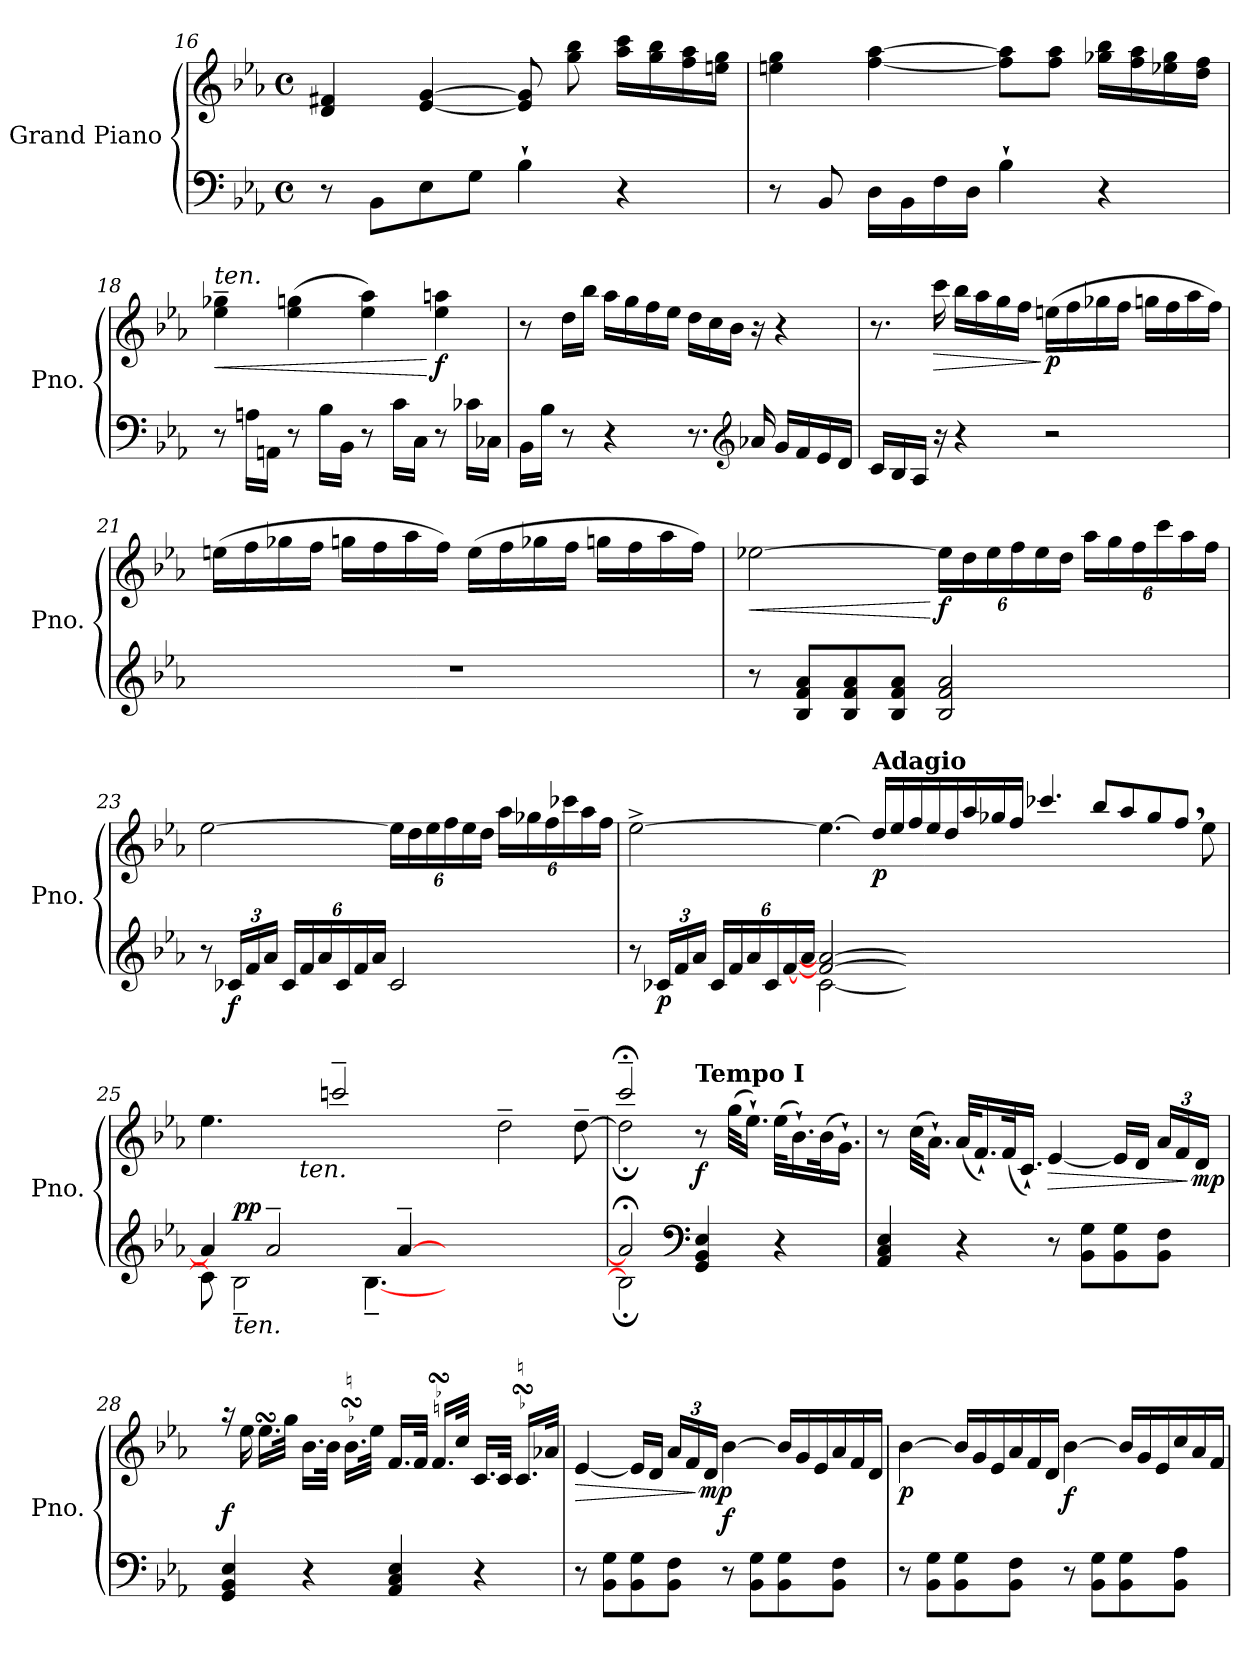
**kern	**kern	**dynam
*part1	*part1	*part1
*staff2	*staff1	*staff1/2
*I"Grand Piano	*	*
*I'Pno.	*	*
!!LO:LB:g=z
*clefF4	*clefG2	*
*k[b-e-a-]	*k[b-e-a-]	*
*M4/4	*M4/4	*
*met(c)	*met(c)	*
=16	=16	=16
8r	4d/ 4f#X/	.
8BB-\L	.	.
8E-\	[4e-/ [4g/	.
8G\J	.	.
4B-`\	8e-/] 8g/]	.
.	8gg\ 8bb-\	.
4r	16aa-\ 16ccc\LL	.
.	16gg\ 16bb-\	.
.	16ff\ 16aa-\	.
.	16een\ 16gg\JJ	.
=17	=17	=17
8r	4een\ 4gg\	.
8BB-/	.	.
16D\LL	[4ff\ [4aa-\	.
16BB-\	.	.
16F\	.	.
16D\JJ	.	.
4B-`\	8ff\] 8aa-\]L	.
.	8ff\ 8aa-\J	.
4r	16gg-X\ 16bb-\LL	.
.	16ff\ 16aa-\	.
.	16ee-X\ 16gg-\	.
.	16dd\ 16ff\JJ	.
=18	=18	=18
!	!LO:TX:a:i:t=ten.	!
!	!	!LO:HP:b
8r	4ee-\~ 4gg-X\~	<
16An\LL	.	.
16AAn\JJ	.	.
8r	(>4ee-\ 4ggn\	.
16B-\LL	.	.
16BB-\JJ	.	.
8r	4ee-\ 4aa-\)	.
16c\LL	.	.
16C\JJ	.	.
!	!	!LO:DY:n=1:b
8r	4ee-\ 4aan\	[ f
16c-X\LL	.	.
16C-X\JJ	.	.
!!LO:LB:g=z
=19	=19	=19
16BB-\LL	8r	.
16B-\JJ	.	.
8r	16dd\LL	.
.	16bb-\JJ	.
4r	16aa-\LL	.
.	16gg\	.
.	16ff\	.
.	16ee-\JJ	.
8.r	16dd\LL	.
.	16cc\	.
.	16b-\JJ	.
*clefG2	*	*
16a-X/	16r	.
16g/LL	4r	.
16f/	.	.
16e-/	.	.
16d/JJ	.	.
=20	=20	=20
16c/LL	8.r	.
16B-/	.	.
16A-/JJ	.	.
!	!	!LO:HP:b
16r	16ccc\	>
4r	16bb-\LL	.
.	16aa-\	.
.	16gg\	.
.	16ff\JJ	.
!	!	!LO:DY:n=1:b
2r	(>16een\LL	] p
.	16ff\	.
.	16gg-X\	.
.	16ff\JJ	.
.	16ggn\LL	.
.	16ff\	.
.	16aa-\	.
.	16ff\JJ)	.
=21	=21	=21
1r	(>16een\LL	.
.	16ff\	.
.	16gg-X\	.
.	16ff\JJ	.
.	16ggn\LL	.
.	16ff\	.
.	16aa-\	.
.	16ff\JJ)	.
.	(>16ee\LL	.
.	16ff\	.
.	16gg-X\	.
.	16ff\JJ	.
.	16ggn\LL	.
.	16ff\	.
.	16aa-\	.
.	16ff\JJ)	.
!!LO:PB:g=z
=22	=22	=22
!	!	!LO:HP:b
8r	[2ee-X\	<
8B-/ 8f/ 8a-/L	.	.
8B-/ 8f/ 8a-/	.	.
8B-/ 8f/ 8a-/J	.	.
*	*Xbrackettup	*
!	!	!LO:DY:n=1:b
2B-/ 2f/ 2a-/	24ee-\LL]	[ f
.	24dd\	.
.	24ee-\	.
.	24ff\	.
.	24ee-\	.
.	24dd\JJ	.
.	24aa-\LL	.
.	24gg\	.
.	24ff\	.
.	24ccc\	.
.	24aa-\	.
.	24ff\JJ	.
=23	=23	=23
8r	[2ee-\	.
*Xbrackettup	*	*
!	!	!LO:DY:b=2
24c-X/LL	.	f
24f/	.	.
24a-/JJ	.	.
24c-/LL	.	.
24f/	.	.
24a-/	.	.
24c-/	.	.
24f/	.	.
24a-/JJ	.	.
2c-/	24ee-\LL]	.
.	24dd\	.
.	24ee-\	.
.	24ff\	.
.	24ee-\	.
.	24dd\JJ	.
.	24aa-\LL	.
.	24gg-X\	.
.	24ff\	.
.	24ccc-X\	.
.	24aa-\	.
.	24ff\JJ	.
!!LO:LB:g=z
=24	=24	=24
*^	*^	*
8r	2ryy	2ryy	[2ee-^\	.
!	!	!	!	!LO:DY:b=2
24c-X/LL	.	.	.	p
24f/	.	.	.	.
24a-/JJ	.	.	.	.
24c-/LL	.	.	.	.
24f/	.	.	.	.
24a-/	.	.	.	.
24c-/	.	.	.	.
[24f/	.	.	.	.
24f/yy_ [24a-/JJ	.	.	.	.
2f/_ 2a-/_	[2c-\	4.ryy	4.ee-\_	.
!	!	!LO:TX:a:B:t=Adagio	!	!
!	!	!	!	!LO:DY:b
.	.	16dd!/LL	8ee-yy_	p
.	.	16ee-!/	.	.
*	*	*Xtuplet	*	*
1fyy_ 1a-yy_	1c-yy_	24ff!/	2..ryy	.
.	.	24ee-!/	.	.
.	.	24dd!/	.	.
.	.	24aa-!/	.	.
.	.	24gg-X!/	.	.
.	.	24ff!/JJ	.	.
.	.	4.ccc-X!/	.	.
.	.	8bb-!/L	.	.
.	.	8aa-!/	.	.
.	.	8gg-!/	4ee-\yy]	.
4f/yy] 4a-/yy_	4c-/yy_	8ff,!/J	.	.
.	.	8ryy	8ee-\	.
=25	=25	=25	=25	=25
4a-/]	8c-\]	2ryy	4.ee-\	.
!	!LO:TX:b:i:t=ten.	!	!	!
!	!	!	!	!LO:DY:a=2
.	2B-~\	.	.	pp
2a-~/	.	.	.	.
!	!	!	!LO:TX:b:i:t=ten.	!
.	.	.	2..ee-yy_	.
.	.	2cccn~/	.	.
.	[4.B-~\	.	.	.
[4a-~/	.	.	.	.
2..ryy	2..ryy	2..ryy	.	.
.	.	.	2dd~\	.
.	.	.	[8dd~\	.
=26	=26	=26	=26	=26
2a-;</]	2B-;\]	2ccc;<~/	2dd;\]	.
*clefF4	*	*	*	*
!	!	!LO:TX:a:B:t=Tempo I	!	!
!	!	!	!	!LO:DY:b
4GG/ 4BB-/ 4E-/	2ryy	8r	2ryy	f
.	.	(>32gg\KLL	.	.
.	.	16.ee-`\JJ)	.	.
4r	.	(>32ee-\KLL	.	.
.	.	16.b-`\)	.	.
.	.	(>32b-\K	.	.
.	.	16.g`\JJ)	.	.
*v	*v	*	*	*
*	*v	*v	*
!!LO:LB:g=z
=27	=27	=27
4AA-/ 4C/ 4E-/	8r	.
.	(>32cc\KLL	.
.	16.a-`\JJ)	.
4r	(<32a-/KLL	.
.	16.f`/)	.
.	(<32f/K	.
.	16.c`/JJ)	.
!	!	!LO:HP:b
8r	[4e-/	>
8BB-\ 8G\L	.	.
8BB-\ 8G\	16e-/LL]	.
.	16d/JJ	.
*	*tuplet	*
8BB-\ 8F\J	24a-/LL	.
.	24f/	.
!	!	!LO:DY:n=1:b
.	24d/JJ	] mp
=28	=28	=28
*	*^	*
!	!	!	!LO:DY:b
4GG/ 4BB-/ 4E-/	16r	4Bn/yy 4en/yy 4an/yy	f
.	16ee-\	.	.
.	16.ee-sSSs\LL	.	.
.	32gg\JJk	.	.
4r	16.b-\LL	2.ryy	.
.	32b-\JJk	.	.
!	!LO:TX:a:t=♮	!	!
.	16.b-sSSS\LL	.	.
.	32ee-\JJk	.	.
4AA-/ 4C/ 4E-/	16.f/LL	.	.
.	32f/JJk	.	.
!	!LO:TX:a:t=♮	!	!
.	16.fsSSS/LL	.	.
.	32cc/JJk	.	.
4r	16.c/LL	.	.
.	32c/JJk	.	.
!	!LO:TX:a:t=♮	!	!
.	16.csSSS/LL	.	.
.	32a-X/JJk	.	.
*	*v	*v	*
=29	=29	=29
!	!	!LO:HP:b
8r	[4e-/	>
8BB-\ 8G\L	.	.
8BB-\ 8G\	16e-/LL]	.
.	16d/JJ	.
8BB-\ 8F\J	24a-/LL	.
.	24f/	.
!	!	!LO:DY:n=1:b
.	24d/JJ	] mp
!	!	!LO:DY:n=2:b
8r	[4b-\	f
8BB-\ 8G\L	.	.
*	*Xtuplet	*
8BB-\ 8G\	24b-/LL]	.
.	24g/	.
.	24e-/	.
8BB-\ 8F\J	24a-/	.
.	24f/	.
.	24d/JJ	.
!!LO:LB:g=z
=30	=30	=30
!	!	!LO:DY:b
8r	[4b-\	p
8BB-\ 8G\L	.	.
8BB-\ 8G\	24b-/LL]	.
.	24g/	.
.	24e-/	.
8BB-\ 8F\J	24a-/	.
.	24f/	.
.	24d/JJ	.
!	!	!LO:DY:b
8r	[4b-\	f
8BB-\ 8G\L	.	.
8BB-\ 8G\	24b-/LL]	.
.	24g/	.
.	24e-/	.
8BB-\ 8A-\J	24cc/	.
.	24a-/	.
.	24f/JJ	.
=	=	=
*-	*-	*-
